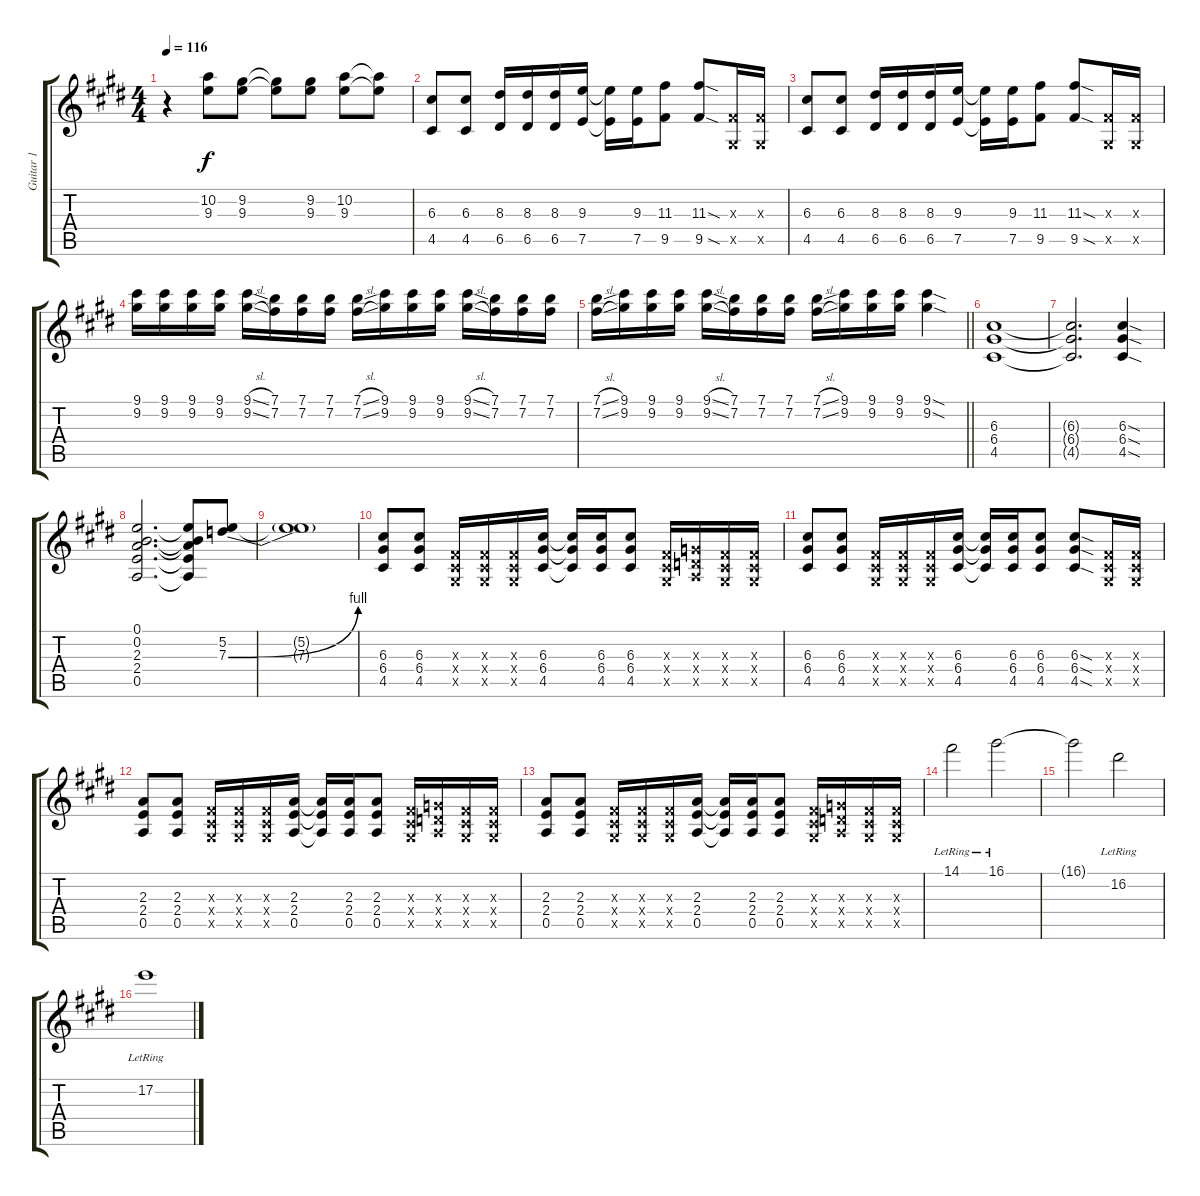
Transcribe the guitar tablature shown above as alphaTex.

\track ("Guitar 1" "Guitar 1") {instrument distortionguitar}
\staff {score tabs}
\tuning (E4 B3 G3 D3 A2 E2) {hide}
\ts (4 4)
\tempo 116
\clef g2
\ks e
r.4{dy f} (10.2 9.3).8 (9.2 9.3).8 (9.2{t} 9.3{t}).8 (9.2 9.3).8 (10.2 9.3).8 (10.2{t} 9.3{t}).8 |
(6.3 4.5).8 (6.3 4.5).8 (8.3 6.5).16 (8.3 6.5).16 (8.3 6.5).16 (9.3 7.5).16 (9.3{t} 7.5{t}).16 (9.3 7.5).16 (11.3 9.5).8 (11.3{sod} 9.5{sod}).8 (-1.3{x} -1.5{x}).16 (-1.3{x} -1.5{x}).16 |
(6.3 4.5).8 (6.3 4.5).8 (8.3 6.5).16 (8.3 6.5).16 (8.3 6.5).16 (9.3 7.5).16 (9.3{t} 7.5{t}).16 (9.3 7.5).16 (11.3 9.5).8 (11.3{sod} 9.5{sod}).8 (-1.3{x} -1.5{x}).16 (-1.3{x} -1.5{x}).16 |
(9.1 9.2).16 (9.1 9.2).16 (9.1 9.2).16 (9.1 9.2).16 (9.1{sl} 9.2{sl}).16 (7.1 7.2).16 (7.1 7.2).16 (7.1 7.2).16 (7.1{sl} 7.2{sl}).16 (9.1 9.2).16 (9.1 9.2).16 (9.1 9.2).16 (9.1{sl} 9.2{sl}).16 (7.1 7.2).16 (7.1 7.2).16 (7.1 7.2).16 |
\barLineRight lightlight
(7.1{sl} 7.2{sl}).16 (9.1 9.2).16 (9.1 9.2).16 (9.1 9.2).16 (9.1{sl} 9.2{sl}).16 (7.1 7.2).16 (7.1 7.2).16 (7.1 7.2).16 (7.1{sl} 7.2{sl}).16 (9.1 9.2).16 (9.1 9.2).16 (9.1 9.2).16 (9.1{sod} 9.2{sod}).4 |
(6.3 6.4 4.5).1 |
(6.3{t} 6.4{t} 4.5{t}).2{d} (6.3{sod} 6.4{sod} 4.5{sod}).4 |
(0.1 0.2 2.3 2.4 0.5).2{d} (0.1{t} 0.2{t} 2.3{t} 2.4{t} 0.5{t}).8 (5.2 7.3{be (bend 0 0 60 4)}).8 |
(5.2{t} 7.3{t}).1 |
(6.3 6.4 4.5).8 (6.3 6.4 4.5).8 (-1.3{x} -1.4{x} -1.5{x}).16 (-1.3{x} -1.4{x} -1.5{x}).16 (-1.3{x} -1.4{x} -1.5{x}).16 (6.3 6.4 4.5).16 (6.3{t} 6.4{t} 4.5{t}).16 (6.3 6.4 4.5).16 (6.3 6.4 4.5).8 (-1.3{x} -1.4{x} -1.5{x}).16 (0.3{x} 0.4{x} 0.5{x}).16 (-1.3{x} -1.4{x} -1.5{x}).16 (-1.3{x} -1.4{x} -1.5{x}).16 |
(6.3 6.4 4.5).8 (6.3 6.4 4.5).8 (-1.3{x} -1.4{x} -1.5{x}).16 (-1.3{x} -1.4{x} -1.5{x}).16 (-1.3{x} -1.4{x} -1.5{x}).16 (6.3 6.4 4.5).16 (6.3{t} 6.4{t} 4.5{t}).16 (6.3 6.4 4.5).16 (6.3 6.4 4.5).8 (6.3{sod} 6.4{sod} 4.5{sod}).8 (-1.3{x} -1.4{x} -1.5{x}).16 (-1.3{x} -1.4{x} -1.5{x}).16 |
(2.3 2.4 0.5).8 (2.3 2.4 0.5).8 (-1.3{x} -1.4{x} -1.5{x}).16 (-1.3{x} -1.4{x} -1.5{x}).16 (-1.3{x} -1.4{x} -1.5{x}).16 (2.3 2.4 0.5).16 (2.3{t} 2.4{t} 0.5{t}).16 (2.3 2.4 0.5).16 (2.3 2.4 0.5).8 (-1.3{x} -1.4{x} -1.5{x}).16 (0.3{x} 0.4{x} 0.5{x}).16 (-1.3{x} -1.4{x} -1.5{x}).16 (-1.3{x} -1.4{x} -1.5{x}).16 |
(2.3 2.4 0.5).8 (2.3 2.4 0.5).8 (-1.3{x} -1.4{x} -1.5{x}).16 (-1.3{x} -1.4{x} -1.5{x}).16 (-1.3{x} -1.4{x} -1.5{x}).16 (2.3 2.4 0.5).16 (2.3{t} 2.4{t} 0.5{t}).16 (2.3 2.4 0.5).16 (2.3 2.4 0.5).8 (-1.3{x} -1.4{x} -1.5{x}).16 (0.3{x} 0.4{x} 0.5{x}).16 (-1.3{x} -1.4{x} -1.5{x}).16 (-1.3{x} -1.4{x} -1.5{x}).16 |
14.1{lr}.2 16.1{lr}.2 |
16.1{t}.2 16.2{lr}.2 |
17.2{lr}.1
